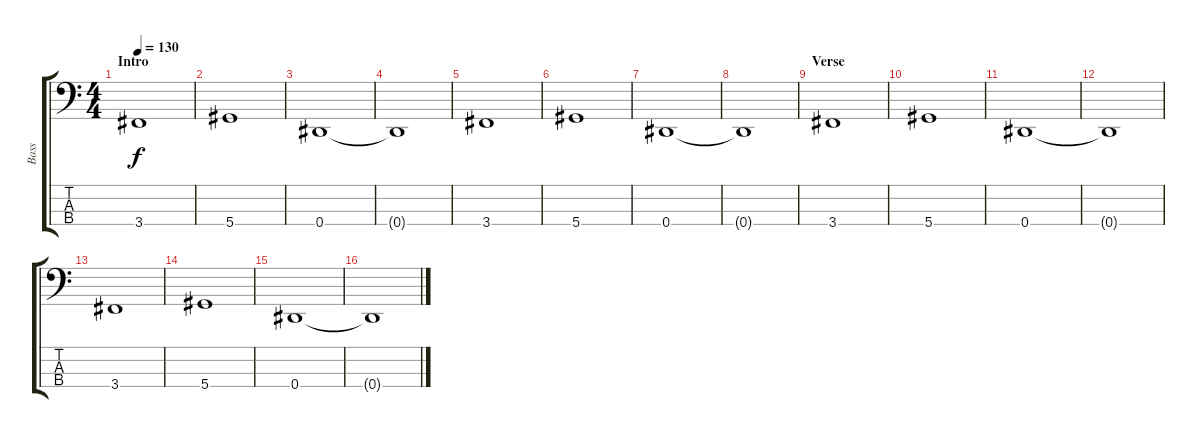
\track ("Bass" "Bass") {instrument electricbassfinger}
\staff {score tabs}
\tuning (Gb2 Db2 Ab1 Eb1) {hide}
\ts (4 4)
\section ("" "Intro")
\tempo 130
\clef f4
\ks c
3.4.1{dy f instrument electricbassfinger} |
5.4.1 |
0.4.1 |
0.4{t}.1 |
3.4.1 |
5.4.1 |
0.4.1 |
0.4{t}.1 |
\section ("" "Verse")
3.4.1 |
5.4.1 |
0.4.1 |
0.4{t}.1 |
3.4.1 |
5.4.1 |
0.4.1 |
0.4{t}.1
